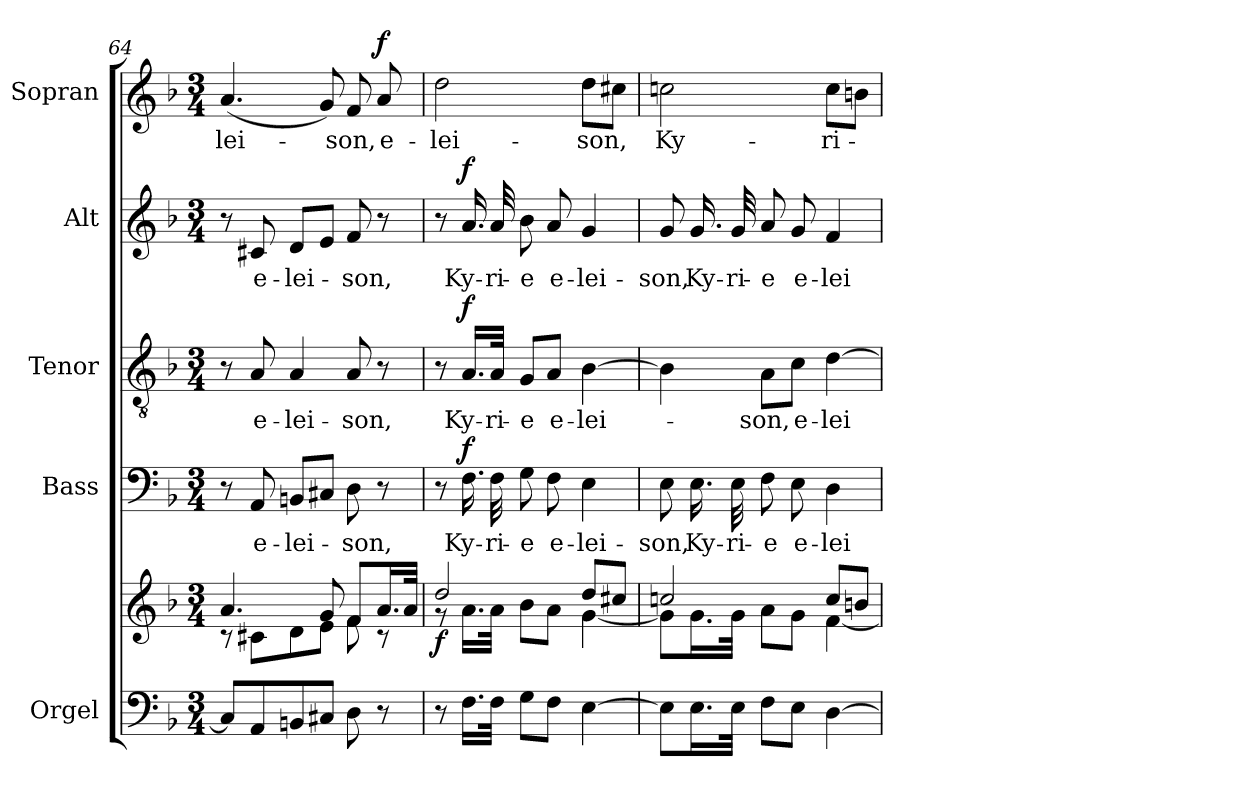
**kern	**kern	**dynam	**kern	**text	**dynam	**kern	**text	**dynam	**kern	**text	**dynam	**kern	**text	**dynam
*part5	*part5	*part5	*part4	*part4	*part4	*part3	*part3	*part3	*part2	*part2	*part2	*part1	*part1	*part1
*staff6	*staff5	*staff5/6	*staff4	*staff4	*staff4	*staff3	*staff3	*staff3	*staff2	*staff2	*staff2	*staff1	*staff1	*staff1
*I"Orgel	*	*	*I"Bass	*	*	*I"Tenor	*	*	*I"Alt	*	*	*I"Sopran	*	*
*I'Org.	*	*	*I'B	*	*	*I'T	*	*	*I'A	*	*	*I'S	*	*
*clefF4	*clefG2	*	*clefF4	*	*	*clefGv2	*	*	*clefG2	*	*	*clefG2	*	*
*k[b-]	*k[b-]	*	*k[b-]	*	*	*k[b-]	*	*	*k[b-]	*	*	*k[b-]	*	*
*F:	*F:	*	*F:	*	*	*F:	*	*	*F:	*	*	*F:	*	*
*M3/4	*M3/4	*	*M3/4	*	*	*M3/4	*	*	*M3/4	*	*	*M3/4	*	*
=64	=64	=64	=64	=64	=64	=64	=64	=64	=64	=64	=64	=64	=64	=64
*	*^	*	*	*	*	*	*	*	*	*	*	*	*	*
!	!	!	!	!	!	!	!	!	!	!	!	!	!	!LO:LY:b	!
8C#/L]	4.a/	8rc	.	8r	.	.	8r	.	.	8r	.	.	(<4.a/	-lei-	.
!	!	!	!	!	!LO:LY:b	!	!	!LO:LY:b	!	!	!LO:LY:b	!	!	!	!
8AA/	.	8c#X\L	.	8AA/	e-	.	8A/	e-	.	8c#X/	e-	.	.	.	.
!	!	!	!	!	!LO:LY:b	!	!	!LO:LY:b	!	!	!LO:LY:b	!	!	!	!
8BBn/	.	8d\	.	8BBn/L	-lei-	.	4A/	-lei-	.	8d/L	-lei-	.	.	.	.
8C#X/J	8g/	8e\J	.	8C#X/J	.	.	.	.	.	8e/J	.	.	8g/)	.	.
!	!	!	!	!	!LO:LY:b	!	!	!LO:LY:b	!	!	!LO:LY:b	!	!	!LO:LY:b	!
8D\	8f/L	8f\	.	8D\	-son,	.	8A/	-son,	.	8f/	-son,	.	8f/	-son,	.
!	!	!	!	!	!	!	!	!	!	!	!	!	!	!LO:LY:b	!LO:DY:a
8r	16.a/L	8rc	.	8r	.	.	8r	.	.	8r	.	.	8a/	e-	f
.	32a/JJk	.	.	.	.	.	.	.	.	.	.	.	.	.	.
=65	=65	=65	=65	=65	=65	=65	=65	=65	=65	=65	=65	=65	=65	=65	=65
!	!	!	!LO:DY:b	!	!	!	!	!	!	!	!	!	!	!LO:LY:b	!
8r	2dd/	8rf	f	8r	.	.	8r	.	.	8r	.	.	2dd\	-lei-	.
!	!	!	!	!	!LO:LY:b	!LO:DY:a	!	!LO:LY:b	!LO:DY:a	!	!LO:LY:b	!LO:DY:a	!	!	!
16.F\LL	.	16.a\LL	.	16.F\	Ky-	f	16.A/LL	Ky-	f	16.a/	Ky-	f	.	.	.
!	!	!	!	!	!LO:LY:b	!	!	!LO:LY:b	!	!	!LO:LY:b	!	!	!	!
32F\JJk	.	32a\JJk	.	32F\	-ri-	.	32A/JJk	-ri-	.	32a/	-ri-	.	.	.	.
!	!	!	!	!	!LO:LY:b	!	!	!LO:LY:b	!	!	!LO:LY:b	!	!	!	!
8G\L	.	8b-\L	.	8G\	-e	.	8G/L	-e	.	8b-\	-e	.	.	.	.
!	!	!	!	!	!LO:LY:b	!	!	!LO:LY:b	!	!	!LO:LY:b	!	!	!	!
8F\J	.	8a\J	.	8F\	e-	.	8A/J	e-	.	8a/	e-	.	.	.	.
!	!	!	!	!	!LO:LY:b	!	!	!LO:LY:b	!	!	!LO:LY:b	!	!	!LO:LY:b	!
[4E\	8dd/L	[<4g\	.	4E\	-lei-	.	[4B-\	-lei-	.	4g/	-lei-	.	8dd\L	-son,	.
.	8cc#X/J	.	.	.	.	.	.	.	.	.	.	.	8cc#X\J	.	.
!!LO:PB:g=z
=66	=66	=66	=66	=66	=66	=66	=66	=66	=66	=66	=66	=66	=66	=66	=66
!	!	!	!	!	!LO:LY:b	!	!	!	!	!	!LO:LY:b	!	!	!LO:LY:b	!
8E\L]	2ccn/	8g\L]	.	8E\	-son,	.	4B-\]	.	.	8g/	-son,	.	2ccn\	Ky-	.
!	!	!	!	!	!LO:LY:b	!	!	!	!	!	!LO:LY:b	!	!	!	!
16.E\L	.	16.g\L	.	16.E\	Ky-	.	.	.	.	16.g/	Ky-	.	.	.	.
!	!	!	!	!	!LO:LY:b	!	!	!	!	!	!LO:LY:b	!	!	!	!
32E\JJk	.	32g\JJk	.	32E\	-ri-	.	.	.	.	32g/	-ri-	.	.	.	.
!	!	!	!	!	!LO:LY:b	!	!	!LO:LY:b	!	!	!LO:LY:b	!	!	!	!
8F\L	.	8a\L	.	8F\	-e	.	8A\L	-son,	.	8a/	-e	.	.	.	.
!	!	!	!	!	!LO:LY:b	!	!	!LO:LY:b	!	!	!LO:LY:b	!	!	!	!
8E\J	.	8g\J	.	8E\	e-	.	8c\J	e-	.	8g/	e-	.	.	.	.
!	!	!	!	!	!LO:LY:b	!	!	!LO:LY:b	!	!	!LO:LY:b	!	!	!LO:LY:b	!
[4D\	8cc/L	[<4f\	.	4D\	-lei-	.	[4d\	-lei-	.	4f/	-lei-	.	8cc\L	-ri-	.
.	8bn/J	.	.	.	.	.	.	.	.	.	.	.	8bn\J	.	.
*	*v	*v	*	*	*	*	*	*	*	*	*	*	*	*	*
=	=	=	=	=	=	=	=	=	=	=	=	=	=	=
*-	*-	*-	*-	*-	*-	*-	*-	*-	*-	*-	*-	*-	*-	*-
